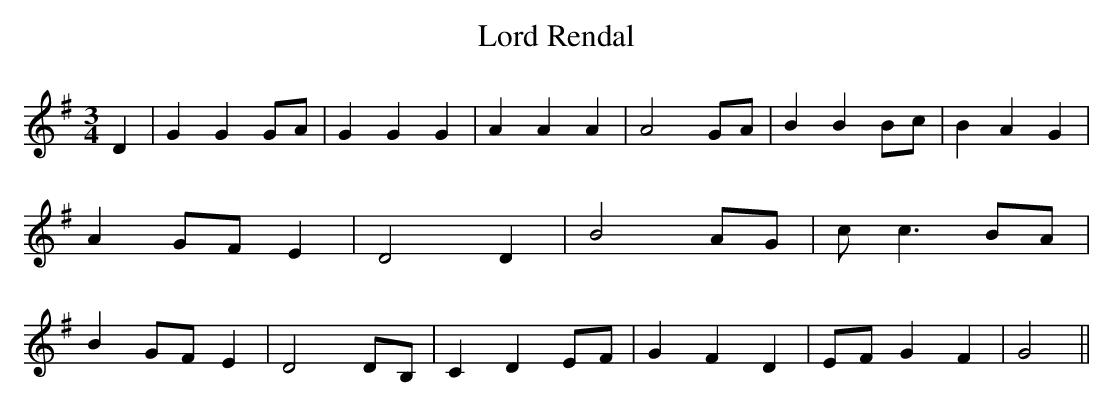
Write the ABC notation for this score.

X:1
T:Lord Rendal
M:3/4
L:1/4
K:G
 D| G G G/2A/2| G G G| A A A| A2G/2-A/2| B B B/2c/2| B A G| AG/2-F/2 E|\
 D2 D| B2 A/2G/2| c/2 c3/2 B/2A/2| BG/2-F/2 E| D2 D/2B,/2| C DE/2-F/2|\
 G F D|E/2-F/2 G F| G2||
